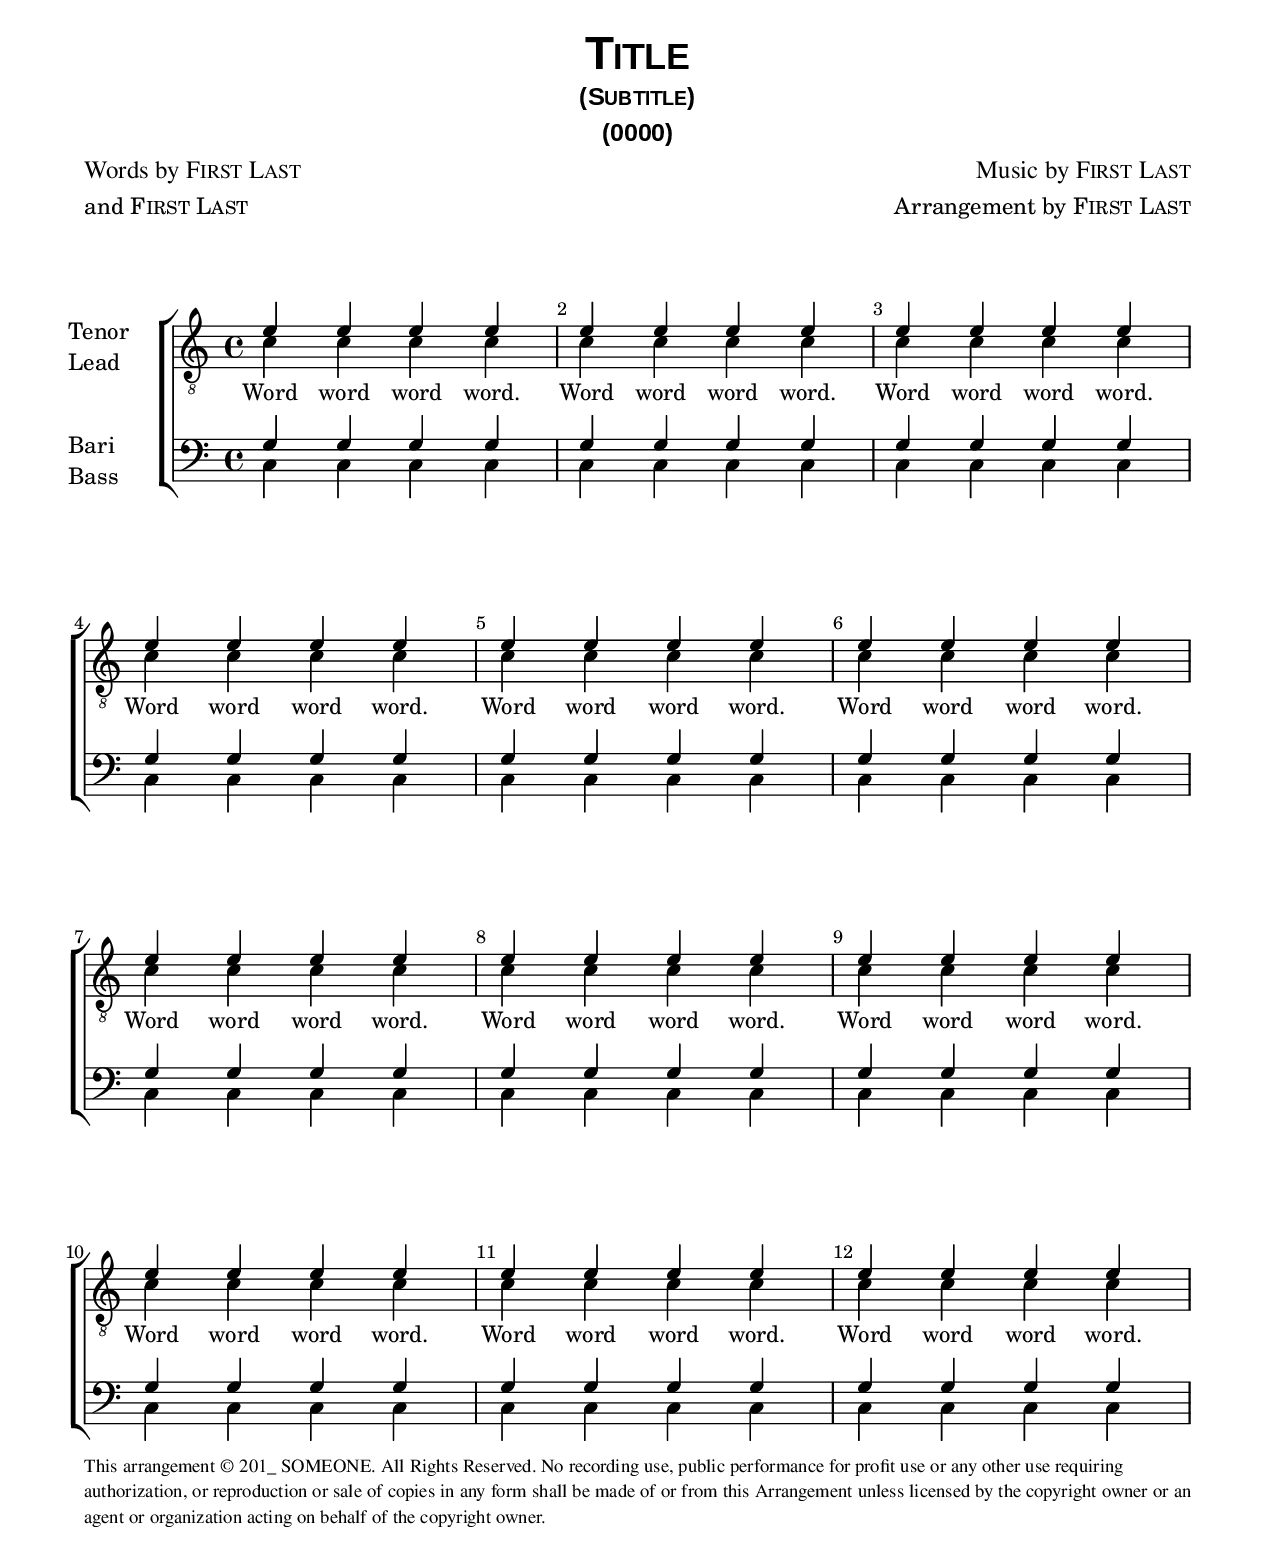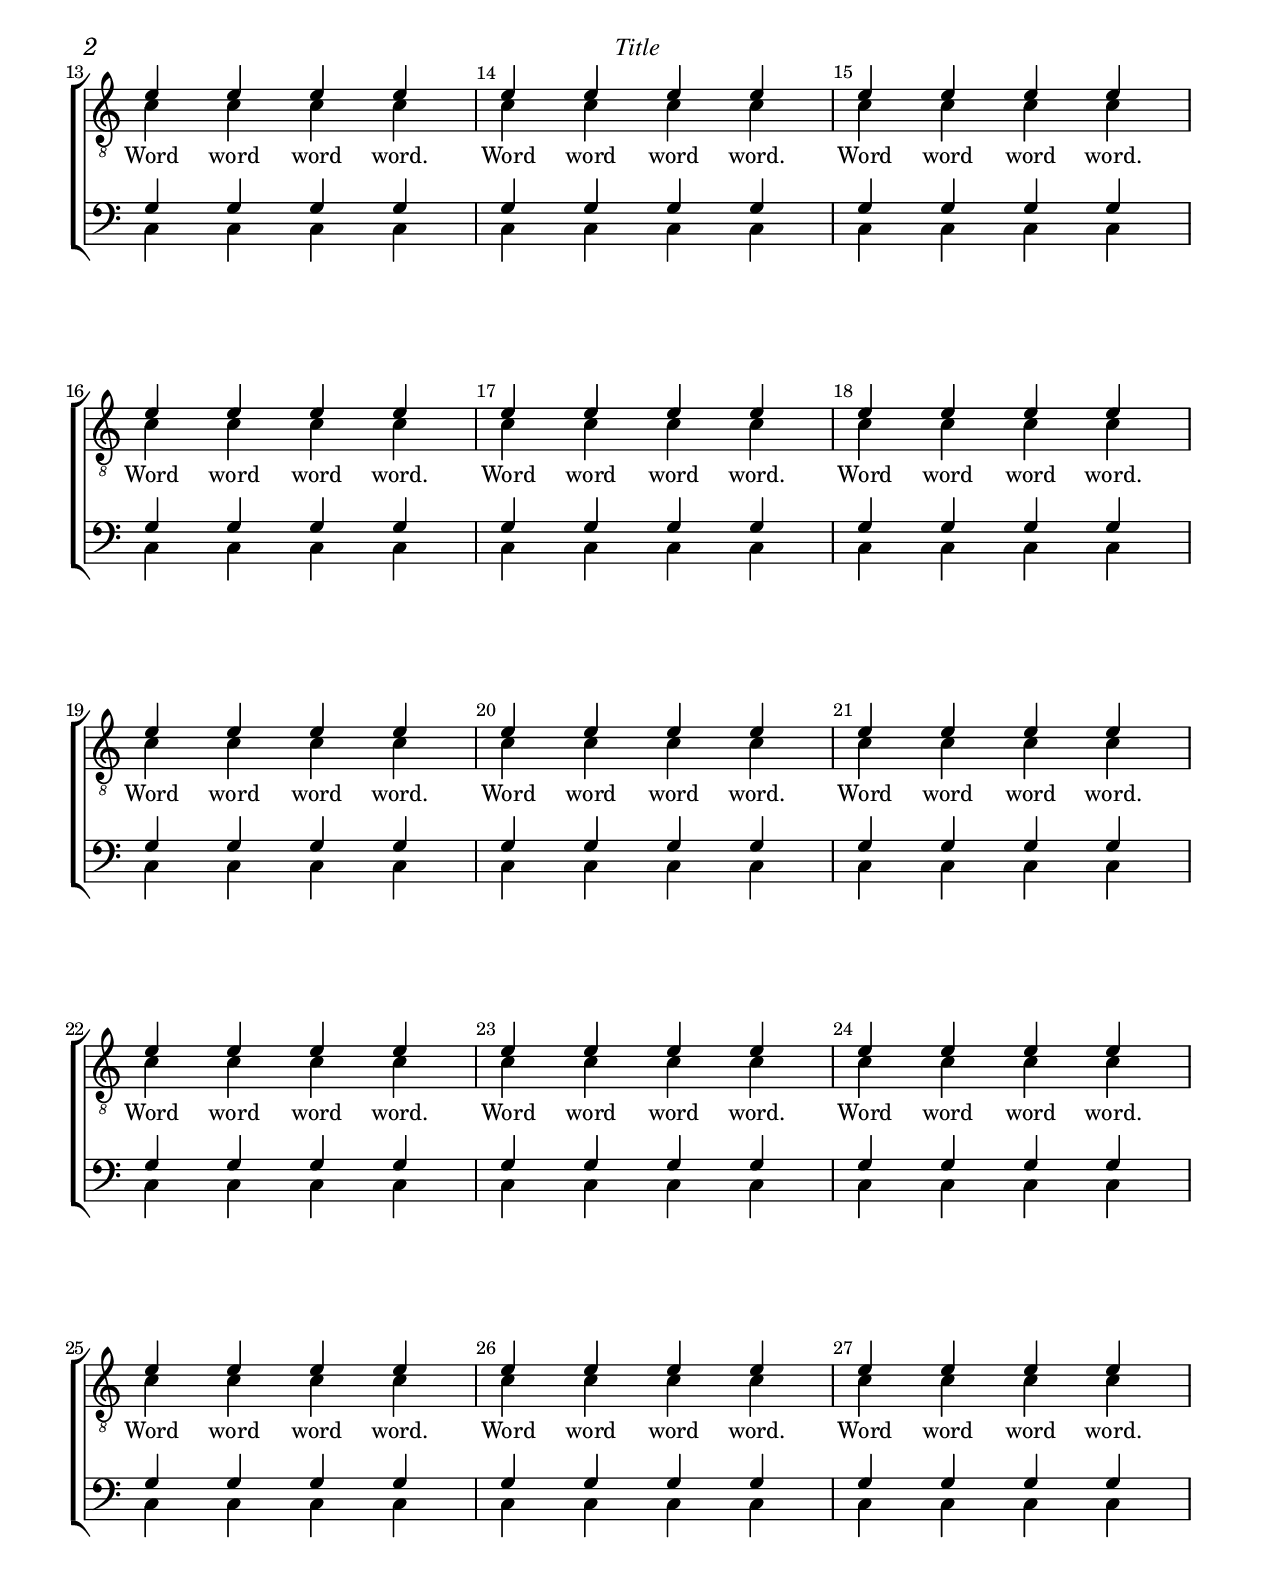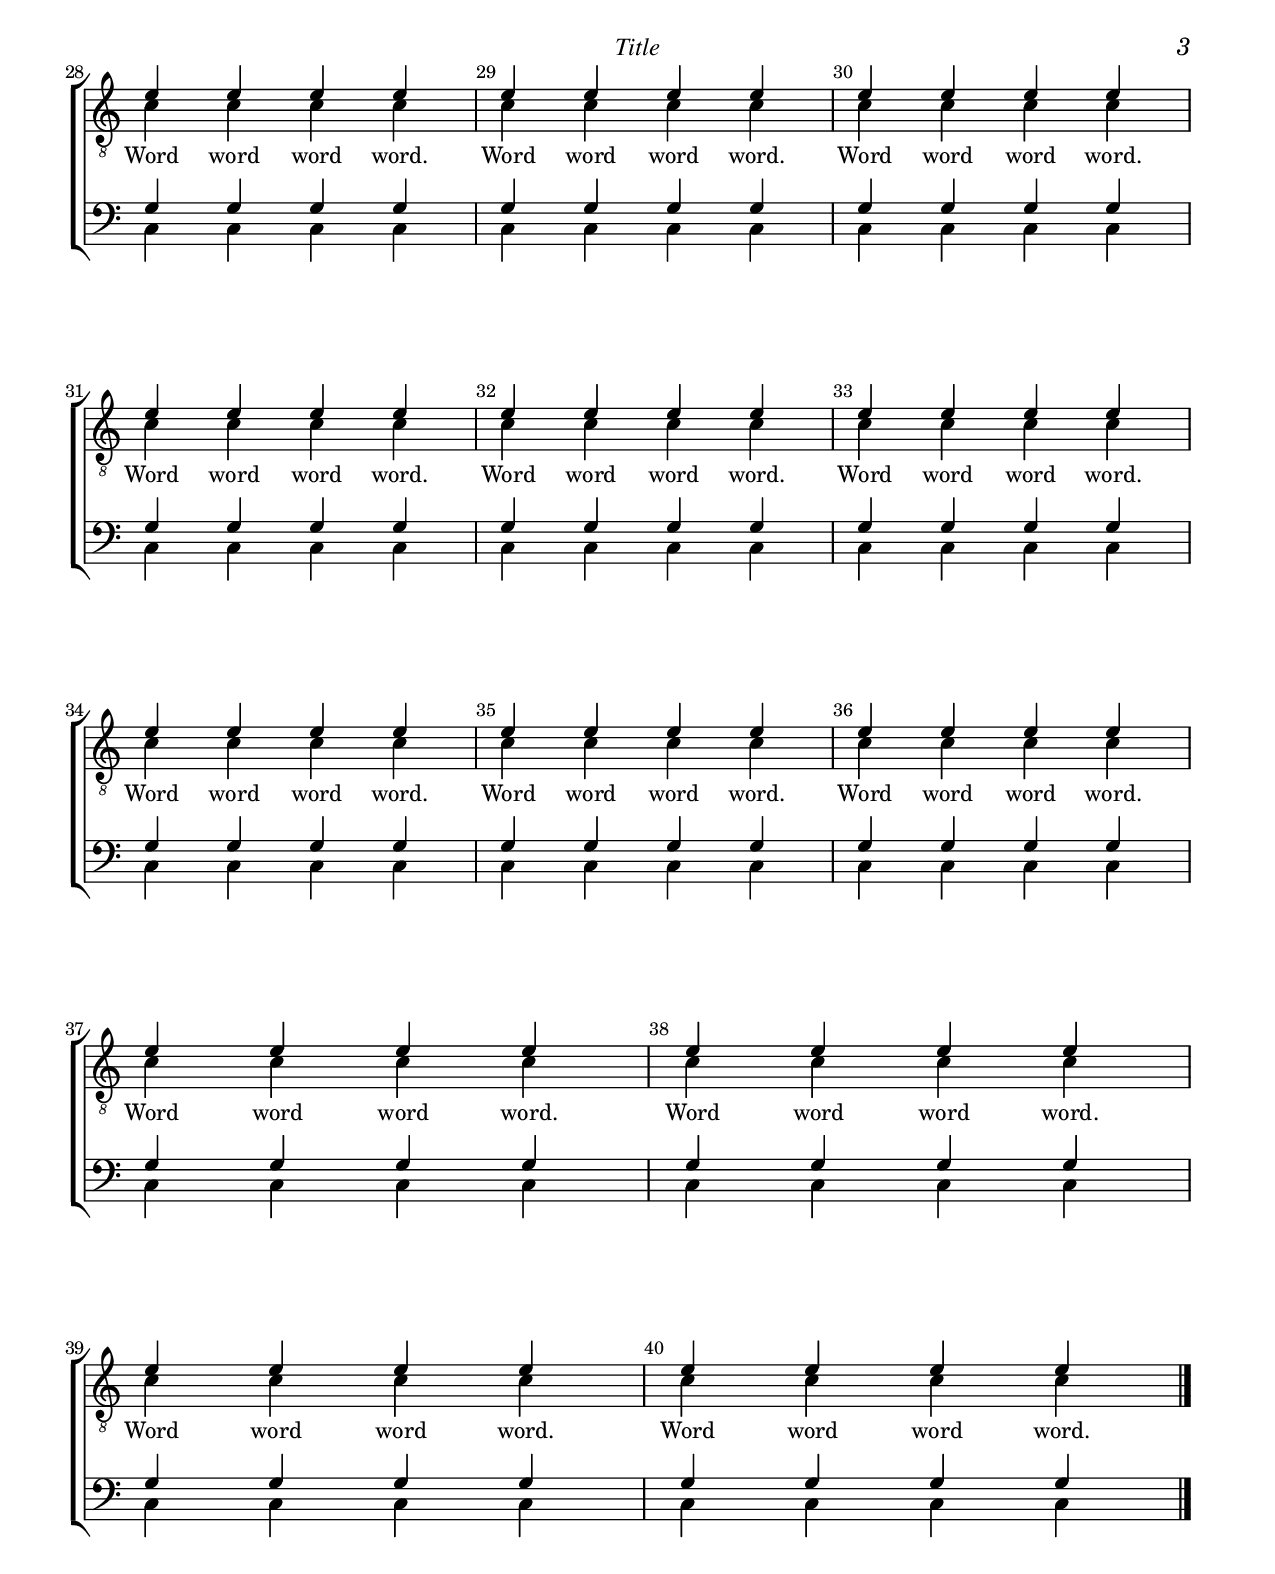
%{

Copyright 2014 Jeff Harris
This is distributed under the terms of the GNU General Public License

This file is part of LilyPond Barbershop Template.

LilyPond Barbershop Template is free software: you can redistribute it and/or modify
it under the terms of the GNU General Public License as published by
the Free Software Foundation, either version 3 of the License, or
(at your option) any later version.

LilyPond Barbershop Template is distributed in the hope that it will be useful,
but WITHOUT ANY WARRANTY; without even the implied warranty of
MERCHANTABILITY or FITNESS FOR A PARTICULAR PURPOSE.  See the
GNU General Public License for more details.

You should have received a copy of the GNU General Public License
along with Foobar.  If not, see <http://www.gnu.org/licenses/>.

%}
\version "2.18.2"

%%%%%%%%%%%%%%%%%%%%%%%%%%%%%%%%%%%%%%%%%%%%%%%%%%%%%%%%%%%%%%%%%%%%%%%%%%%%%%%%
%%%
%%% Define Header
%%%
%%%%%%%%%%%%%%%%%%%%%%%%%%%%%%%%%%%%%%%%%%%%%%%%%%%%%%%%%%%%%%%%%%%%%%%%%%%%%%%%

%% Title of the Song
% title = "_Title_"
title = "Title"

%% Subtitle
% subtitle = "_Subtitle_"
subtitle = "Subtitle"

%% Date, if public Domain
% date = "_year_"
date = "0000"

%% Lyricists, if not the composer
% lyricist = "_First_ _Last_"
lyricist = "First Last"
% secondlyricist = "_First_ _Last_"
secondlyricist = "First Last"

%% Composer
% composer = "_First_ _Last_"
composer = "First Last"

%% Arranger
% arranger = "_First_ _Last_"
arranger = "First Last"

                                % TODO: Can this just take a copyright date and name and fill them in?
%% Copyright
% Bottom of first page. Add date and name.
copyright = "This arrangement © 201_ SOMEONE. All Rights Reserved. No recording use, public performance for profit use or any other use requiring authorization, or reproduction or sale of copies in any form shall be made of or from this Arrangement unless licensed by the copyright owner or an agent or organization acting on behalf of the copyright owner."

%% Tagline
% Appears at the bottom of the last page.
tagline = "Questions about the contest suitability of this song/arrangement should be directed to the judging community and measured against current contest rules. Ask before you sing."

%% Additional information
% assungby = "as sung by _Group_"
% assungby = "from the movie _MovieTitle_"
% assungby = "for _voicepart-specification_"
assungby = ""

%%%%%%%%%%%%%%%%%%%%%%%%%%%%%%%%%%%%%%%%%%%%%%%%%%%%%%%%%%%%%%%%%%%%%%%%%%%%%%%%
%%%
%%% Define global song attributes
%%%
%%%%%%%%%%%%%%%%%%%%%%%%%%%%%%%%%%%%%%%%%%%%%%%%%%%%%%%%%%%%%%%%%%%%%%%%%%%%%%%%

global = {
  %% Key Signature at the beginning of the piece. If it changes, it will be explicitly changed.
  \key c \major

  %% Time Signature
  \time 4/4
  \tempo 4=100

                                % TODO: Can this be moved elsewhere and appended to global attributes later?
%%%% STOP EDITING HERE
  \set Score.tempoHideNote = ##t
  \override Score.BarNumber.break-visibility = ##(#f #t #t)

}

%%%%%%%%%%%%%%%%%%%%%%%%%%%%%%%%%%%%%%%%%%%%%%%%%%%%%%%%%%%%%%%%%%%%%%%%%%%%%%%%
%%%
%%% Tenor
%%%
%%%%%%%%%%%%%%%%%%%%%%%%%%%%%%%%%%%%%%%%%%%%%%%%%%%%%%%%%%%%%%%%%%%%%%%%%%%%%%%%

tenorMusic = \relative c' {
  |
  e4 e4 e4 e4 |
  e4 e4 e4 e4 |
  e4 e4 e4 e4 |
  e4 e4 e4 e4 |
  e4 e4 e4 e4 |
  e4 e4 e4 e4 |
  e4 e4 e4 e4 |
  e4 e4 e4 e4 |

  e4 e4 e4 e4 |
  e4 e4 e4 e4 |
  e4 e4 e4 e4 |
  e4 e4 e4 e4 |
  e4 e4 e4 e4 |
  e4 e4 e4 e4 |
  e4 e4 e4 e4 |
  e4 e4 e4 e4 |

  e4 e4 e4 e4 |
  e4 e4 e4 e4 |
  e4 e4 e4 e4 |
  e4 e4 e4 e4 |
  e4 e4 e4 e4 |
  e4 e4 e4 e4 |
  e4 e4 e4 e4 |
  e4 e4 e4 e4 |

  e4 e4 e4 e4 |
  e4 e4 e4 e4 |
  e4 e4 e4 e4 |
  e4 e4 e4 e4 |
  e4 e4 e4 e4 |
  e4 e4 e4 e4 |
  e4 e4 e4 e4 |
  e4 e4 e4 e4 |

  e4 e4 e4 e4 |
  e4 e4 e4 e4 |
  e4 e4 e4 e4 |
  e4 e4 e4 e4 |
  e4 e4 e4 e4 |
  e4 e4 e4 e4 |
  e4 e4 e4 e4 |
  e4 e4 e4 e4 |

  \bar "|."
}

tenorWords = \lyricmode {

}

%%%%%%%%%%%%%%%%%%%%%%%%%%%%%%%%%%%%%%%%%%%%%%%%%%%%%%%%%%%%%%%%%%%%%%%%%%%%%%%%
%%%
%%% Lead
%%%
%%%%%%%%%%%%%%%%%%%%%%%%%%%%%%%%%%%%%%%%%%%%%%%%%%%%%%%%%%%%%%%%%%%%%%%%%%%%%%%%

leadMusic = \relative c' {
  |
  c4 c4 c4 c4 |
  c4 c4 c4 c4 |
  c4 c4 c4 c4 |
  c4 c4 c4 c4 |
  c4 c4 c4 c4 |
  c4 c4 c4 c4 |
  c4 c4 c4 c4 |
  c4 c4 c4 c4 |

  c4 c4 c4 c4 |
  c4 c4 c4 c4 |
  c4 c4 c4 c4 |
  c4 c4 c4 c4 |
  c4 c4 c4 c4 |
  c4 c4 c4 c4 |
  c4 c4 c4 c4 |
  c4 c4 c4 c4 |

  c4 c4 c4 c4 |
  c4 c4 c4 c4 |
  c4 c4 c4 c4 |
  c4 c4 c4 c4 |
  c4 c4 c4 c4 |
  c4 c4 c4 c4 |
  c4 c4 c4 c4 |
  c4 c4 c4 c4 |

  c4 c4 c4 c4 |
  c4 c4 c4 c4 |
  c4 c4 c4 c4 |
  c4 c4 c4 c4 |
  c4 c4 c4 c4 |
  c4 c4 c4 c4 |
  c4 c4 c4 c4 |
  c4 c4 c4 c4 |

  c4 c4 c4 c4 |
  c4 c4 c4 c4 |
  c4 c4 c4 c4 |
  c4 c4 c4 c4 |
  c4 c4 c4 c4 |
  c4 c4 c4 c4 |
  c4 c4 c4 c4 |
  c4 c4 c4 c4 |
  \bar "|."
}

leadWords = \lyricmode {
  Word word word word.
  Word word word word.
  Word word word word.
  Word word word word.
  Word word word word.
  Word word word word.
  Word word word word.
  Word word word word.

  Word word word word.
  Word word word word.
  Word word word word.
  Word word word word.
  Word word word word.
  Word word word word.
  Word word word word.
  Word word word word.

  Word word word word.
  Word word word word.
  Word word word word.
  Word word word word.
  Word word word word.
  Word word word word.
  Word word word word.
  Word word word word.

  Word word word word.
  Word word word word.
  Word word word word.
  Word word word word.
  Word word word word.
  Word word word word.
  Word word word word.
  Word word word word.

  Word word word word.
  Word word word word.
  Word word word word.
  Word word word word.
  Word word word word.
  Word word word word.
  Word word word word.
  Word word word word.
}

%%%%%%%%%%%%%%%%%%%%%%%%%%%%%%%%%%%%%%%%%%%%%%%%%%%%%%%%%%%%%%%%%%%%%%%%%%%%%%%%
%%%
%%% Baritone
%%%
%%%%%%%%%%%%%%%%%%%%%%%%%%%%%%%%%%%%%%%%%%%%%%%%%%%%%%%%%%%%%%%%%%%%%%%%%%%%%%%%

bariMusic = \relative c' {
  |
  g4 g4 g4 g4 |
  g4 g4 g4 g4 |
  g4 g4 g4 g4 |
  g4 g4 g4 g4 |
  g4 g4 g4 g4 |
  g4 g4 g4 g4 |
  g4 g4 g4 g4 |
  g4 g4 g4 g4 |

  g4 g4 g4 g4 |
  g4 g4 g4 g4 |
  g4 g4 g4 g4 |
  g4 g4 g4 g4 |
  g4 g4 g4 g4 |
  g4 g4 g4 g4 |
  g4 g4 g4 g4 |
  g4 g4 g4 g4 |

  g4 g4 g4 g4 |
  g4 g4 g4 g4 |
  g4 g4 g4 g4 |
  g4 g4 g4 g4 |
  g4 g4 g4 g4 |
  g4 g4 g4 g4 |
  g4 g4 g4 g4 |
  g4 g4 g4 g4 |

  g4 g4 g4 g4 |
  g4 g4 g4 g4 |
  g4 g4 g4 g4 |
  g4 g4 g4 g4 |
  g4 g4 g4 g4 |
  g4 g4 g4 g4 |
  g4 g4 g4 g4 |
  g4 g4 g4 g4 |
  
  g4 g4 g4 g4 |
  g4 g4 g4 g4 |
  g4 g4 g4 g4 |
  g4 g4 g4 g4 |
  g4 g4 g4 g4 |
  g4 g4 g4 g4 |
  g4 g4 g4 g4 |
  g4 g4 g4 g4 |
  \bar "|."
}

bariWords = \lyricmode {

}

%%%%%%%%%%%%%%%%%%%%%%%%%%%%%%%%%%%%%%%%%%%%%%%%%%%%%%%%%%%%%%%%%%%%%%%%%%%%%%%%
%%%
%%% Bass
%%%
%%%%%%%%%%%%%%%%%%%%%%%%%%%%%%%%%%%%%%%%%%%%%%%%%%%%%%%%%%%%%%%%%%%%%%%%%%%%%%%%

bassMusic = \relative c {
  |
  c4 c4 c4 c4 |
  c4 c4 c4 c4 |
  c4 c4 c4 c4 |
  c4 c4 c4 c4 |
  c4 c4 c4 c4 |
  c4 c4 c4 c4 |
  c4 c4 c4 c4 |
  c4 c4 c4 c4 |

  c4 c4 c4 c4 |
  c4 c4 c4 c4 |
  c4 c4 c4 c4 |
  c4 c4 c4 c4 |
  c4 c4 c4 c4 |
  c4 c4 c4 c4 |
  c4 c4 c4 c4 |
  c4 c4 c4 c4 |

  c4 c4 c4 c4 |
  c4 c4 c4 c4 |
  c4 c4 c4 c4 |
  c4 c4 c4 c4 |
  c4 c4 c4 c4 |
  c4 c4 c4 c4 |
  c4 c4 c4 c4 |
  c4 c4 c4 c4 |

  c4 c4 c4 c4 |
  c4 c4 c4 c4 |
  c4 c4 c4 c4 |
  c4 c4 c4 c4 |
  c4 c4 c4 c4 |
  c4 c4 c4 c4 |
  c4 c4 c4 c4 |
  c4 c4 c4 c4 |

  c4 c4 c4 c4 |
  c4 c4 c4 c4 |
  c4 c4 c4 c4 |
  c4 c4 c4 c4 |
  c4 c4 c4 c4 |
  c4 c4 c4 c4 |
  c4 c4 c4 c4 |
  c4 c4 c4 c4 |
  \bar "|."
}

bassWords = \lyricmode {

}

%%%%%%%%%%%%%%%%%%%%%%%%% Do Not Edit Below This Line %%%%%%%%%%%%%%%%%%%%%%%%%%


%%%%%%%%%%%%%%%%%%%%%%%%%%%%%%%%%%%%%%%%%%%%%%%%%%%%%%%%%%%%%%%%%%%%%%%%%%%%%%%%
%%%
%%% Create Header from variables defined by user
%%%
%%%%%%%%%%%%%%%%%%%%%%%%%%%%%%%%%%%%%%%%%%%%%%%%%%%%%%%%%%%%%%%%%%%%%%%%%%%%%%%%

\header {
                                % TODO: Currently, \caps does not seem to work for \fromproperty #'header:songtitle.
                                % TODO: \caps is small-caps; want full caps.
                                % TODO: Make un-specified header entries remain blank.

  songtitle = \title
  title= \markup {
    \caps { \title }
  }
  subtitle = \markup {
    \concat {
      (
      \caps { \subtitle }
      )
    }
  }
  subsubtitle = \markup {
    \concat {
      (
      \date
      )
    }
  }
                                % TODO: Conditionally make poet contain "Words and Music by \composer"
  poet = \markup {
    Words by
    \caps { \lyricist }
  }
                                % TODO: Conditionally make composer and arranger contain "Words, Music and Arrangement" and "by \composer" respectively
  composer = \markup {
    Music by
    \caps { \composer }
  }
  arranger = \markup {
    Arrangement by
    \caps { \arranger }
  }
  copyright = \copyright
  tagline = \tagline
  dedication = ""
  instrument = \assungby
  meter = \markup {
    and
    \caps { \secondlyricist }
  }
}

%%% Set staff size to BHS Size:
%%% @Section A.1.d.
#(set-global-staff-size 20 )

%%%%%%%%%%%%%%%%%%%%%%%%%%%%%%%%%%%%%%%%%%%%%%%%%%%%%%%%%%%%%%%%%%%%%%%%%%%%%%%%
%%%
%%% Utility functions
%%%
%%%%%%%%%%%%%%%%%%%%%%%%%%%%%%%%%%%%%%%%%%%%%%%%%%%%%%%%%%%%%%%%%%%%%%%%%%%%%%%%

allowGrobCallback =
#(define-scheme-function (parser location syms) (symbol-list?)
  (let ((interface (car syms))
        (sym (cadr syms)))
   #{
   \with {
   \consists #(lambda (context)
               `((acknowledgers .
                  ((,interface . ,(lambda (engraver grob source-engraver)
                                   (let ((prop (ly:grob-property grob sym)))
                                    (if (procedure? prop) (ly:grob-set-property! grob sym (prop grob)))
                                  ))))
                ))
             )
 }
   #}))

absFontSize =
#(define-scheme-function (parser location pt)(number?)
  (lambda (grob)
   (let* ((layout (ly:grob-layout grob))
          (ref-size (ly:output-def-lookup (ly:grob-layout grob) 'text-font-size 12)))
    (magnification->font-size (/ pt ref-size))
  )
 )
)


%%%%%%%%%%%%%%%%%%%%%%%%%%%%%%%%%%%%%%%%%%%%%%%%%%%%%%%%%%%%%%%%%%%%%%%%%%%%%%%%
%%%
%%% Paper Block
%%%
%%% Sets paper size to letter; sets margins and line width.
%%% Defines header information as required by BHS
%%%
%%% @Section 2
%%%
%%%%%%%%%%%%%%%%%%%%%%%%%%%%%%%%%%%%%%%%%%%%%%%%%%%%%%%%%%%%%%%%%%%%%%%%%%%%%%%%
\paper {
  #(set-paper-size "letter")
  bottom-margin   = 0.50\in
  top-margin      = 0.50\in
  inner-margin     = 0.50\in
  outer-margin	= 0.625\in % 5/8 inch
  line-width      = 7.375\in % 8.5 inch page width - ( inner-margin + outer-margin )
  last-bottom-spacing = 0.5\in
  ragged-last-bottom = ##t
  markup-system-spacing.padding = #8
  system-system-spacing.padding = #4
  max-systems-per-page = 5

  bookTitleMarkup = \markup {
    \override #'(baseline-skip . 3.5)

    \column {
      \fill-line {
        \fromproperty #'header:dedication
      }
%%% Title in 22 pt Arial Bold
%%% @Section A.4.a
      \override #'(baseline-skip . 3.5)
      \column {
        \fill-line {
          \abs-fontsize #22 {
            \override #'(font-name . "Arial Bold") {
              \fromproperty #'header:title
            }
          }
        }
%%% Subtitle in 12 pt Arial Bold
%%% @Section A.4.b
        \fill-line {
          \abs-fontsize #12 {
            \override #'(font-name . "Arial Bold") {
              \fromproperty #'header:subtitle
            }
          }
        }
%%% Date if in public Domain
%%% @Section 5
        \fill-line {
          \abs-fontsize #12 {
            \override #'(font-name . "Arial Bold") {
              \fromproperty #'header:subsubtitle
            }
          }
        }
%%% Lyricist's Name
%%% @Section 7
        \fill-line {
          \abs-fontsize #12 {
            \override #'(font-name . "Times") {
              \fromproperty #'header:poet
            }
          }
          {
            \abs-fontsize #10 {
              \override #'(font-name . "Times Italic") {
                \italic \fromproperty #'header:instrument
              }
            }
          } \abs-fontsize #12 {
            \override #'(font-name . "Times") {
              \fromproperty #'header:composer
            }
          }
        }
        \fill-line {
          \fromproperty #'header:meter
          \fromproperty #'header:arranger
        }
      }
    }
  }

                                % TODO: Center copyright
  oddFooterMarkup = \markup {
    \column {
      \fill-line {
        \column {
          " "
          %% Copyright header field only on first page in each bookpart.
          \on-the-fly #part-first-page
          \abs-fontsize #9 {
            \override #'(line-width . 110)
            \override #'(font-name . "Times")
            \wordwrap-field #'header:copyright
          }
        }
      }
      \fill-line {
        %% Tagline header field only on last page in the book.
        \on-the-fly #last-page
        \abs-fontsize #9 {
          \override #'(line-width . 110)
          \override #'(font-name . "Times")
          \wordwrap-field #'header:tagline
        }
      }
    }
  }

  oddHeaderMarkup = \markup

  \fill-line {
    %% force the header to take some space, otherwise the
    %% page layout becomes a complete mess.
    " "
    \on-the-fly #not-part-first-page
    \abs-fontsize #12 {
      \override #'(font-name . "Times Italic")
      \fromproperty #'header:songtitle
      \on-the-fly #print-page-number-check-first \italic \fromproperty #'page:page-number-string
    }
  }


  evenHeaderMarkup = \markup

  \fill-line {
    \on-the-fly #not-part-first-page
    \abs-fontsize #12 {
      \on-the-fly #print-page-number-check-first \italic \fromproperty #'page:page-number-string
      \override #'(font-name . "Times Italic")
      \fromproperty #'header:songtitle
    }
    %% force the header to take some space, otherwise the
    %% page layout becomes a complete mess.
    " "
  }
}


%%%%%%%%%%%%%%%%%%%%%%%%%%%%%%%%%%%%%%%%%%%%%%%%%%%%%%%%%%%%%%%%%%%%%%%%%%%%%%%%
%%%
%%% Helper markups
%%%
%%%%%%%%%%%%%%%%%%%%%%%%%%%%%%%%%%%%%%%%%%%%%%%%%%%%%%%%%%%%%%%%%%%%%%%%%%%%%%%%
xVoice = \markup { \smaller \sans { x } } % print this by using '\xVoice'



%%%%%%%%%%%%%%%%%%%%%%%%%%%%%%%%%%%%%%%%%%%%%%%%%%%%%%%%%%%%%%%%%%%%%%%%%%%%%%%%
%%%
%%% Assemble the parts into a score
%%%
%%%%%%%%%%%%%%%%%%%%%%%%%%%%%%%%%%%%%%%%%%%%%%%%%%%%%%%%%%%%%%%%%%%%%%%%%%%%%%%%
\score
{
  \new ChoirStaff <<
    \new Lyrics = "tenors" \with {
      % this is needed for lyrics above a staff
      \override VerticalAxisGroup.staff-affinity = #DOWN
    }{ s1 }
    \new Staff = topstaff <<
      \override Staff.InstrumentName.self-alignment-X = #LEFT
      \set Staff.instrumentName = \markup \left-column {
        "Tenor"
        "Lead"
      }
      \set Staff.shortInstrumentName = #""
      \clef "treble_8"
      \new Voice = "tenors" {
        \voiceOne
        <<
          \global
          \set midiInstrument = #"clarinet"
          \tenorMusic
        >>
      }
      \new Voice = "leads" {
        \voiceTwo
        << \global \leadMusic >>
      }
    >>
    \new Lyrics = "leads" { s1 }
    \new Lyrics = "baris" \with {
      % this is needed for lyrics above a staff
      \override VerticalAxisGroup.staff-affinity = #DOWN
    } { s1 }
    \new Staff = bottomstaff <<
      \override Staff.InstrumentName.self-alignment-X = #LEFT
      \set Staff.instrumentName = \markup \left-column {
        "Bari"
        "Bass"
      }
      \set Staff.shortInstrumentName = #""
      \clef bass
      \new Voice = "baris" {
        \voiceOne
        << \global \bariMusic >>
      }
      \new Voice = "basses" {
        \voiceTwo << \global \bassMusic >>
      }
    >>
    \new Lyrics = basses { s1 }
    \context Lyrics = tenors \lyricsto tenors \tenorWords
    \context Lyrics = leads \lyricsto leads \leadWords
    \context Lyrics = baris \lyricsto baris \bariWords
    \context Lyrics = basses \lyricsto basses \bassWords
  >>
  \layout {
    \context {
      \Staff
    }
    \context {
      \Lyrics
      \override LyricSpace.minimum-distance = #2.0
      \override LyricText.font-size = \absFontSize #11
    }
  }
  \midi {
    midiChannelMapping = #'voice
    \context {
      \ChoirStaff
      \remove "Staff_performer"
    }
    \context {
      \Voice
      \consists "Staff_performer"
    }
  }
}